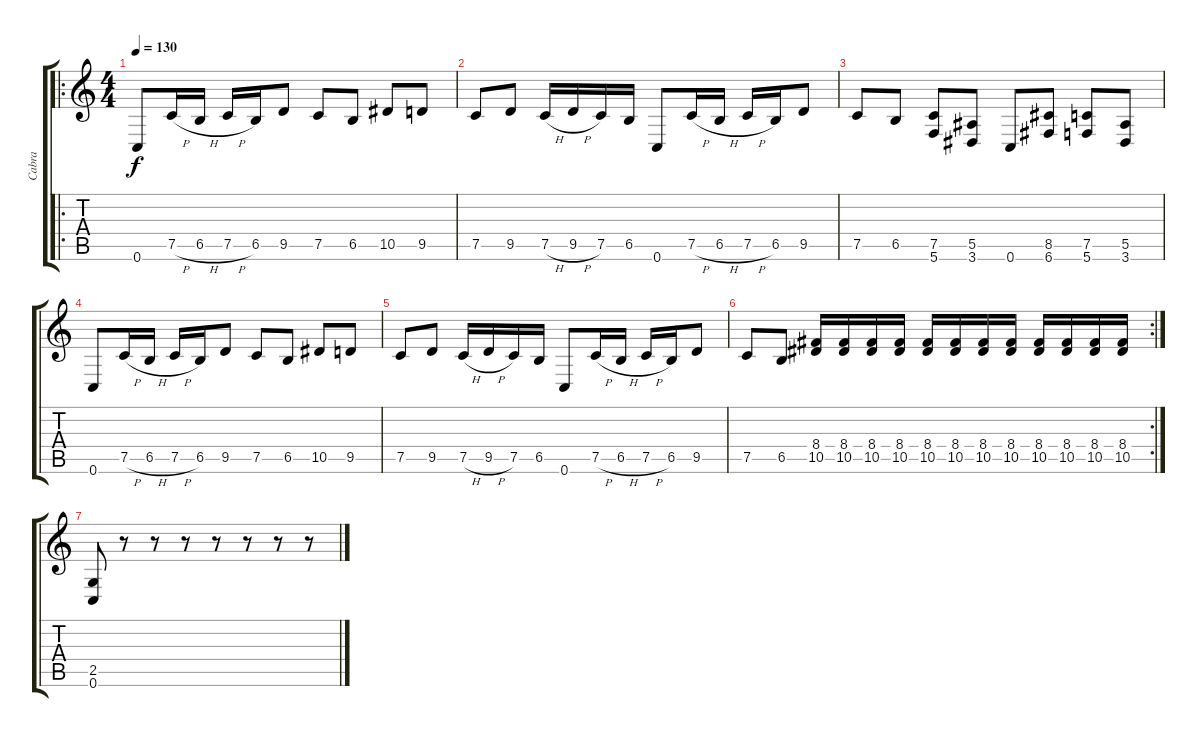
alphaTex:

\track ("Cabra" "Cabra") {instrument distortionguitar}
\staff {score tabs}
\tuning (C4 G3 Eb3 Bb2 F2 C2) {hide}
\ro
\ts (4 4)
\tempo 130
\clef g2
\ks c
0.6.8{dy f} 7.5{h}.16 6.5{h}.16 7.5{h}.16 6.5.16 9.5.8 7.5.8 6.5.8 10.5.8 9.5.8 |
7.5.8 9.5.8 7.5{h}.16 9.5{h}.16 7.5.16 6.5.16 0.6.8 7.5{h}.16 6.5{h}.16 7.5{h}.16 6.5.16 9.5.8 |
7.5.8 6.5.8 (7.5 5.6).8 (5.5 3.6).8 0.6.8 (8.5 6.6).8 (7.5 5.6).8 (5.5 3.6).8 |
0.6.8 7.5{h}.16 6.5{h}.16 7.5{h}.16 6.5.16 9.5.8 7.5.8 6.5.8 10.5.8 9.5.8 |
7.5.8 9.5.8 7.5{h}.16 9.5{h}.16 7.5.16 6.5.16 0.6.8 7.5{h}.16 6.5{h}.16 7.5{h}.16 6.5.16 9.5.8 |
\rc 2
7.5.8 6.5.8 (8.4 10.5).16 (8.4 10.5).16 (8.4 10.5).16 (8.4 10.5).16 (8.4 10.5).16 (8.4 10.5).16 (8.4 10.5).16 (8.4 10.5).16 (8.4 10.5).16 (8.4 10.5).16 (8.4 10.5).16 (8.4 10.5).16 |
(2.5 0.6).8 r.8 r.8 r.8 r.8 r.8 r.8 r.8
